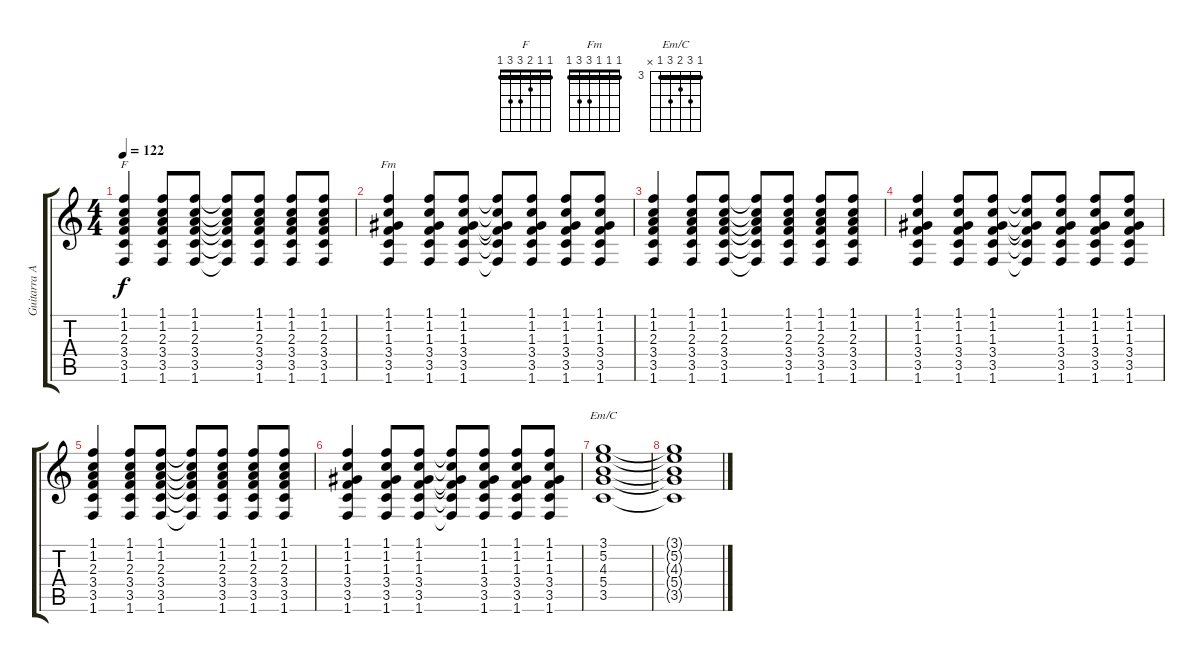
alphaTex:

\track ("Guitarra Acústica" "Guitarra A") {instrument acousticguitarnylon}
\staff {score tabs}
\tuning (E4 B3 G3 D3 A2 E2) {hide}
\chord ("F" 1 1 2 3 3 1) {barre 1}
\chord ("Fm" 1 1 1 3 3 1) {barre 1}
\chord ("Em/C" 3 5 4 5 3 x) {firstfret 3 barre 3}
\ts (4 4)
\tempo 122
\clef g2
\ks c
(1.1 1.2 2.3 3.4 3.5 1.6).4{ch "F" dy f} (1.1 1.2 2.3 3.4 3.5 1.6).8 (1.1 1.2 2.3 3.4 3.5 1.6).8 (1.1{t} 1.2{t} 2.3{t} 3.4{t} 3.5{t} 1.6{t}).8 (1.1 1.2 2.3 3.4 3.5 1.6).8 (1.1 1.2 2.3 3.4 3.5 1.6).8 (1.1 1.2 2.3 3.4 3.5 1.6).8 |
(1.1 1.2 1.3 3.4 3.5 1.6).4{ch "Fm"} (1.1 1.2 1.3 3.4 3.5 1.6).8 (1.1 1.2 1.3 3.4 3.5 1.6).8 (1.1{t} 1.2{t} 1.3{t} 3.4{t} 3.5{t} 1.6{t}).8 (1.1 1.2 1.3 3.4 3.5 1.6).8 (1.1 1.2 1.3 3.4 3.5 1.6).8 (1.1 1.2 1.3 3.4 3.5 1.6).8 |
(1.1 1.2 2.3 3.4 3.5 1.6).4 (1.1 1.2 2.3 3.4 3.5 1.6).8 (1.1 1.2 2.3 3.4 3.5 1.6).8 (1.1{t} 1.2{t} 2.3{t} 3.4{t} 3.5{t} 1.6{t}).8 (1.1 1.2 2.3 3.4 3.5 1.6).8 (1.1 1.2 2.3 3.4 3.5 1.6).8 (1.1 1.2 2.3 3.4 3.5 1.6).8 |
(1.1 1.2 1.3 3.4 3.5 1.6).4 (1.1 1.2 1.3 3.4 3.5 1.6).8 (1.1 1.2 1.3 3.4 3.5 1.6).8 (1.1{t} 1.2{t} 1.3{t} 3.4{t} 3.5{t} 1.6{t}).8 (1.1 1.2 1.3 3.4 3.5 1.6).8 (1.1 1.2 1.3 3.4 3.5 1.6).8 (1.1 1.2 1.3 3.4 3.5 1.6).8 |
(1.1 1.2 2.3 3.4 3.5 1.6).4 (1.1 1.2 2.3 3.4 3.5 1.6).8 (1.1 1.2 2.3 3.4 3.5 1.6).8 (1.1{t} 1.2{t} 2.3{t} 3.4{t} 3.5{t} 1.6{t}).8 (1.1 1.2 2.3 3.4 3.5 1.6).8 (1.1 1.2 2.3 3.4 3.5 1.6).8 (1.1 1.2 2.3 3.4 3.5 1.6).8 |
(1.1 1.2 1.3 3.4 3.5 1.6).4 (1.1 1.2 1.3 3.4 3.5 1.6).8 (1.1 1.2 1.3 3.4 3.5 1.6).8 (1.1{t} 1.2{t} 1.3{t} 3.4{t} 3.5{t} 1.6{t}).8 (1.1 1.2 1.3 3.4 3.5 1.6).8 (1.1 1.2 1.3 3.4 3.5 1.6).8 (1.1 1.2 1.3 3.4 3.5 1.6).8 |
(3.1 5.2 4.3 5.4 3.5).1{ch "Em/C"} |
(3.1{t} 5.2{t} 4.3{t} 5.4{t} 3.5{t}).1
